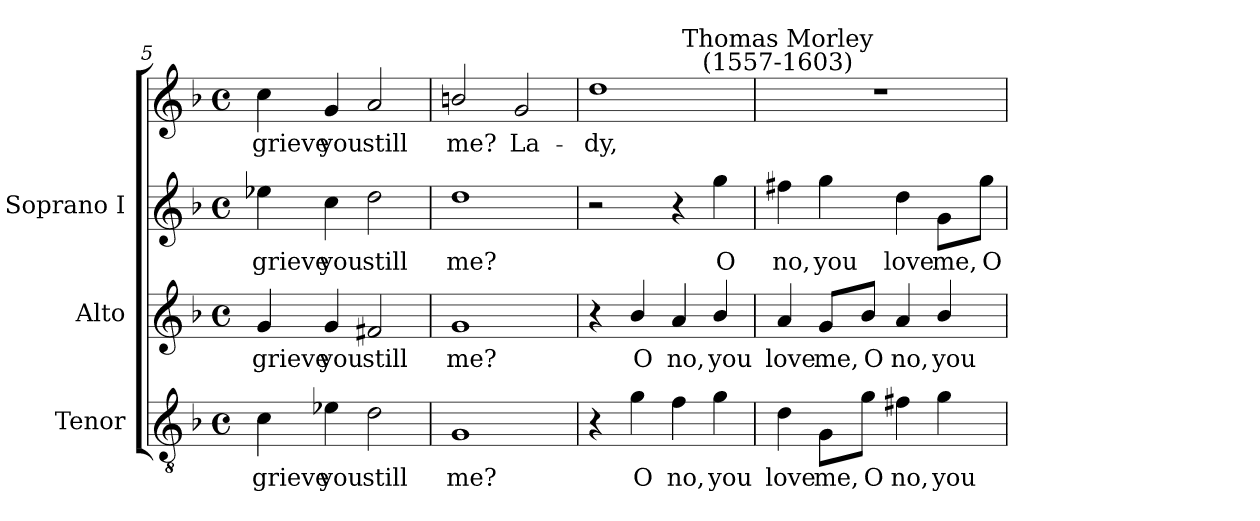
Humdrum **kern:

**kern	**text	**kern	**text	**kern	**text	**kern	**text
*part3	*part3	*part2	*part2	*part1	*part1	*part1	*part1
*staff4	*staff4	*staff3	*staff3	*staff2	*staff2	*staff1	*staff1
*I"Tenor	*	*I"Alto	*	*I"Soprano I	*	*	*
*I'T	*	*I'A	*	*I'S	*	*	*
*clefGv2	*	*clefG2	*	*clefG2	*	*clefG2	*
*k[b-]	*	*k[b-]	*	*k[b-]	*	*k[b-]	*
*F:	*	*F:	*	*F:	*	*F:	*
*M4/4	*	*M4/4	*	*M4/4	*	*M4/4	*
*met(c)	*	*met(c)	*	*met(c)	*	*met(c)	*
=5	=5	=5	=5	=5	=5	=5	=5
!	!LO:LY:b	!	!LO:LY:b	!	!LO:LY:b	!	!LO:LY:b
4c	grieve	4g	grieve	4ee-X	grieve	4cc	grieve
!	!LO:LY:b	!	!LO:LY:b	!	!LO:LY:b	!	!LO:LY:b
4e-X	you	4g	you	4cc	you	4g	you
!	!LO:LY:b	!	!LO:LY:b	!	!LO:LY:b	!	!LO:LY:b
2d	still	2f#X	still	2dd	still	2a	still
=6	=6	=6	=6	=6	=6	=6	=6
!	!LO:LY:b	!	!LO:LY:b	!	!LO:LY:b	!	!LO:LY:b
1G	me?	1g	me?	1dd	-me?	2bn/	me?
!	!	!	!	!	!	!	!LO:LY:b
.	.	.	.	.	.	2g	La-
=7	=7	=7	=7	=7	=7	=7	=7
!	!	!	!	!	!	!	!LO:LY:b
4r	.	4r	.	2r	.	1dd	dy,
!	!LO:LY:b	!	!LO:LY:b	!	!	!	!
4g	O	4b-/	O	.	.	.	.
!	!LO:LY:b	!	!LO:LY:b	!	!	!	!
4f	no,	4a	no,	4r	.	.	.
!	!LO:LY:b	!	!LO:LY:b	!	!LO:LY:b	!	!
4g	you	4b-/	you	4gg	O	.	.
=8	=8	=8	=8	=8	=8	=8	=8
!	!	!	!	!	!	!LO:TX:a:cj:t=Thomas Morley\n(1557-1603)	!
!	!LO:LY:b	!	!LO:LY:b	!	!LO:LY:b	!	!
4d	love	4a	love	4ff#X	no,	1r	.
!	!LO:LY:b	!	!LO:LY:b	!	!LO:LY:b	!	!
8G\L	me,	8g/L	me,	4gg	you	.	.
!	!LO:LY:b	!	!LO:LY:b	!	!	!	!
8g\J	O	8b-/J	O	.	.	.	.
!	!LO:LY:b	!	!LO:LY:b	!	!LO:LY:b	!	!
4f#X	no,	4a	no,	4dd	love	.	.
!	!LO:LY:b	!	!LO:LY:b	!	!LO:LY:b	!	!
4g	you	4b-/	you	8g\L	me,	.	.
!	!	!	!	!	!LO:LY:b	!	!
.	.	.	.	8gg\J	O	.	.
=	=	=	=	=	=	=	=
*-	*-	*-	*-	*-	*-	*-	*-
